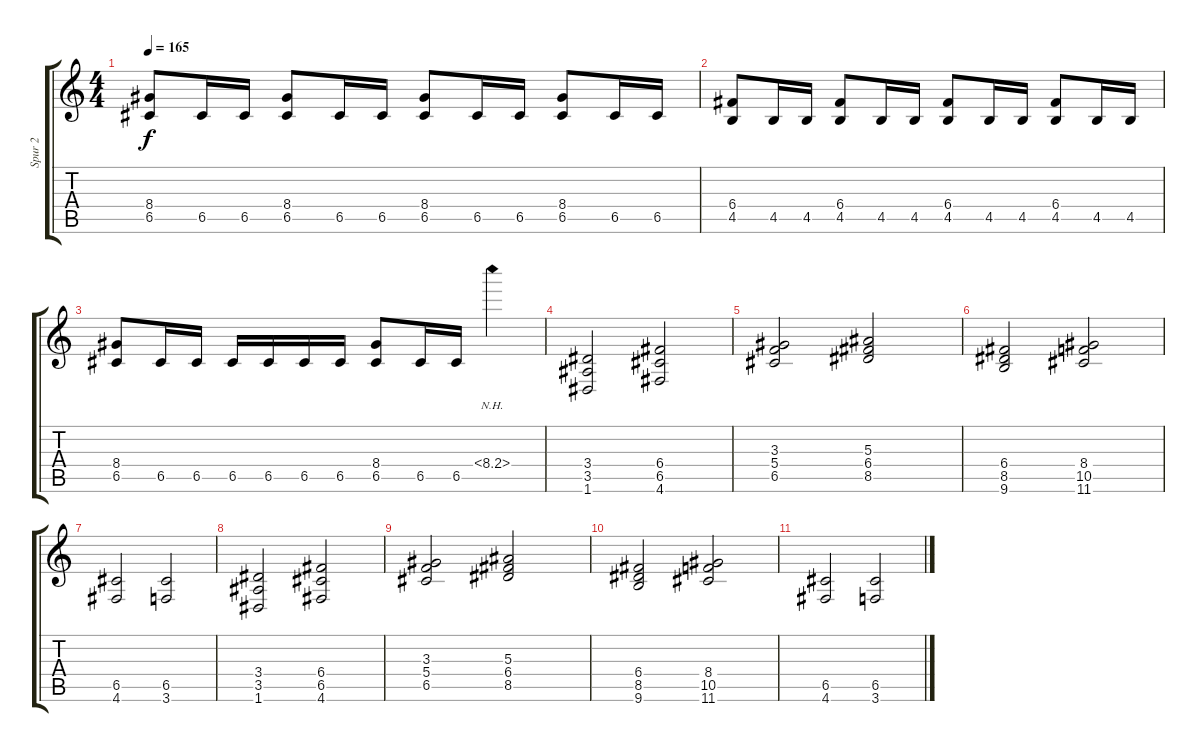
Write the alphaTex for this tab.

\track ("Spur 2" "Spur 2") {instrument distortionguitar}
\staff {score tabs}
\tuning (D4 A3 F3 C3 G2 D2) {hide}
\ts (4 4)
\tempo 165
\clef g2
\ks c
(8.4 6.5).8{dy f} 6.5.16 6.5.16 (8.4 6.5).8 6.5.16 6.5.16 (8.4 6.5).8 6.5.16 6.5.16 (8.4 6.5).8 6.5.16 6.5.16 |
(6.4 4.5).8 4.5.16 4.5.16 (6.4 4.5).8 4.5.16 4.5.16 (6.4 4.5).8 4.5.16 4.5.16 (6.4 4.5).8 4.5.16 4.5.16 |
(8.4 6.5).8 6.5.16 6.5.16 6.5.16 6.5.16 6.5.16 6.5.16 (8.4 6.5).8 6.5.16 6.5.16 8.4{nh}.4 |
(3.4 3.5 1.6).2 (6.4 6.5 4.6).2 |
(3.3 5.4 6.5).2 (5.3 6.4 8.5).2 |
(6.4 8.5 9.6).2 (8.4 10.5 11.6).2 |
(6.5 4.6).2 (6.5 3.6).2 |
(3.4 3.5 1.6).2 (6.4 6.5 4.6).2 |
(3.3 5.4 6.5).2 (5.3 6.4 8.5).2 |
(6.4 8.5 9.6).2 (8.4 10.5 11.6).2 |
(6.5 4.6).2 (6.5 3.6).2
